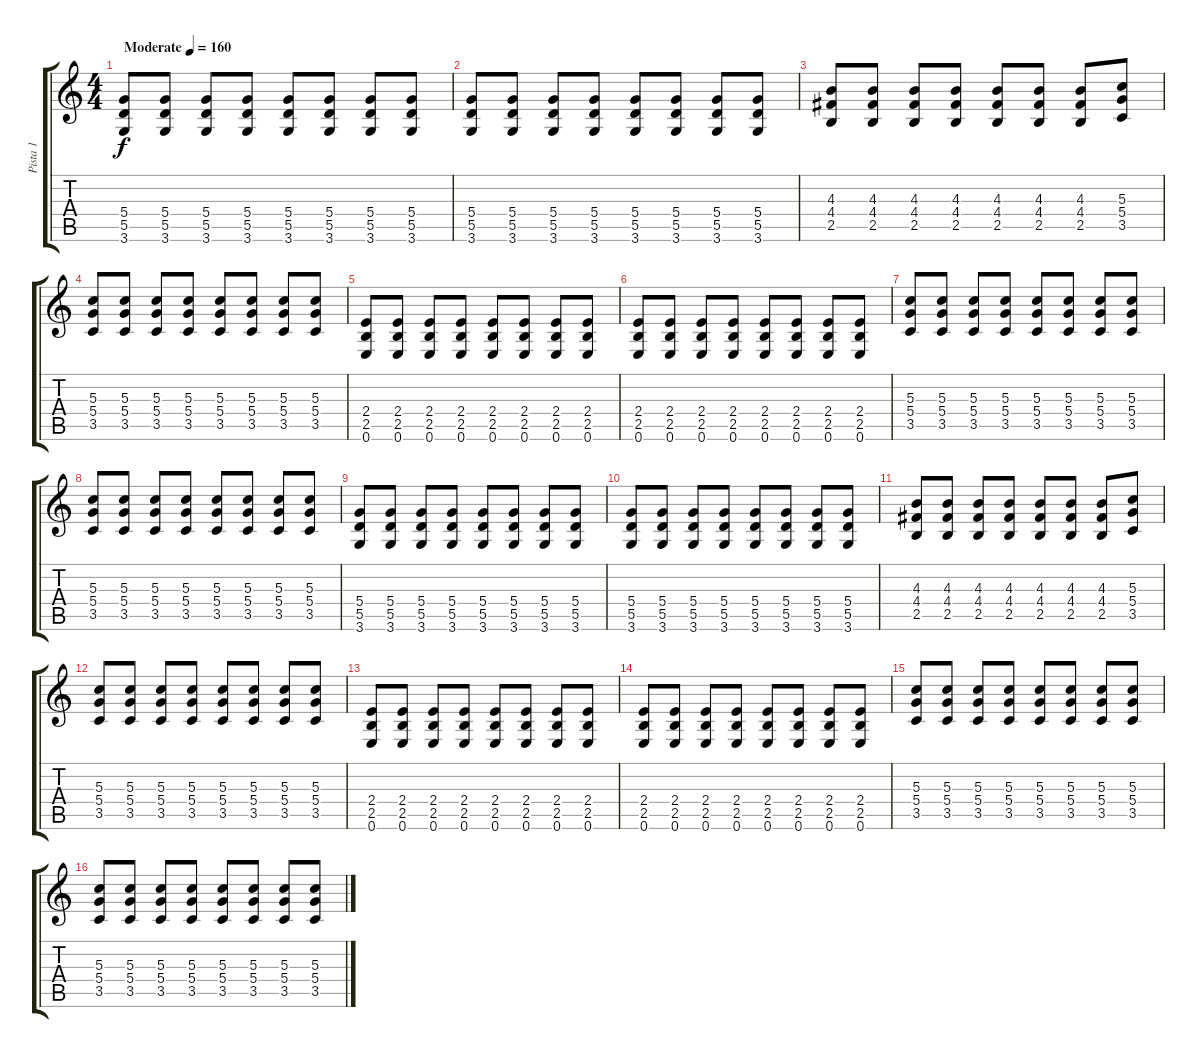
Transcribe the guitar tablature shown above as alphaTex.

\track ("Pista 1" "Pista 1") {instrument overdrivenguitar}
\staff {score tabs}
\tuning (E4 B3 G3 D3 A2 E2) {hide}
\ts (4 4)
\tempo (160 "Moderate")
\clef g2
\ks c
(5.4 5.5 3.6).8{dy f instrument overdrivenguitar} (5.4 5.5 3.6).8 (5.4 5.5 3.6).8 (5.4 5.5 3.6).8 (5.4 5.5 3.6).8 (5.4 5.5 3.6).8 (5.4 5.5 3.6).8 (5.4 5.5 3.6).8 |
(5.4 5.5 3.6).8 (5.4 5.5 3.6).8 (5.4 5.5 3.6).8 (5.4 5.5 3.6).8 (5.4 5.5 3.6).8 (5.4 5.5 3.6).8 (5.4 5.5 3.6).8 (5.4 5.5 3.6).8 |
(4.3 4.4 2.5).8 (4.3 4.4 2.5).8 (4.3 4.4 2.5).8 (4.3 4.4 2.5).8 (4.3 4.4 2.5).8 (4.3 4.4 2.5).8 (4.3 4.4 2.5).8 (5.3 5.4 3.5).8 |
(5.3 5.4 3.5).8 (5.3 5.4 3.5).8 (5.3 5.4 3.5).8 (5.3 5.4 3.5).8 (5.3 5.4 3.5).8 (5.3 5.4 3.5).8 (5.3 5.4 3.5).8 (5.3 5.4 3.5).8 |
(2.4 2.5 0.6).8 (2.4 2.5 0.6).8 (2.4 2.5 0.6).8 (2.4 2.5 0.6).8 (2.4 2.5 0.6).8 (2.4 2.5 0.6).8 (2.4 2.5 0.6).8 (2.4 2.5 0.6).8 |
(2.4 2.5 0.6).8 (2.4 2.5 0.6).8 (2.4 2.5 0.6).8 (2.4 2.5 0.6).8 (2.4 2.5 0.6).8 (2.4 2.5 0.6).8 (2.4 2.5 0.6).8 (2.4 2.5 0.6).8 |
(5.3 5.4 3.5).8 (5.3 5.4 3.5).8 (5.3 5.4 3.5).8 (5.3 5.4 3.5).8 (5.3 5.4 3.5).8 (5.3 5.4 3.5).8 (5.3 5.4 3.5).8 (5.3 5.4 3.5).8 |
(5.3 5.4 3.5).8 (5.3 5.4 3.5).8 (5.3 5.4 3.5).8 (5.3 5.4 3.5).8 (5.3 5.4 3.5).8 (5.3 5.4 3.5).8 (5.3 5.4 3.5).8 (5.3 5.4 3.5).8 |
(5.4 5.5 3.6).8 (5.4 5.5 3.6).8 (5.4 5.5 3.6).8 (5.4 5.5 3.6).8 (5.4 5.5 3.6).8 (5.4 5.5 3.6).8 (5.4 5.5 3.6).8 (5.4 5.5 3.6).8 |
(5.4 5.5 3.6).8 (5.4 5.5 3.6).8 (5.4 5.5 3.6).8 (5.4 5.5 3.6).8 (5.4 5.5 3.6).8 (5.4 5.5 3.6).8 (5.4 5.5 3.6).8 (5.4 5.5 3.6).8 |
(4.3 4.4 2.5).8 (4.3 4.4 2.5).8 (4.3 4.4 2.5).8 (4.3 4.4 2.5).8 (4.3 4.4 2.5).8 (4.3 4.4 2.5).8 (4.3 4.4 2.5).8 (5.3 5.4 3.5).8 |
(5.3 5.4 3.5).8 (5.3 5.4 3.5).8 (5.3 5.4 3.5).8 (5.3 5.4 3.5).8 (5.3 5.4 3.5).8 (5.3 5.4 3.5).8 (5.3 5.4 3.5).8 (5.3 5.4 3.5).8 |
(2.4 2.5 0.6).8 (2.4 2.5 0.6).8 (2.4 2.5 0.6).8 (2.4 2.5 0.6).8 (2.4 2.5 0.6).8 (2.4 2.5 0.6).8 (2.4 2.5 0.6).8 (2.4 2.5 0.6).8 |
(2.4 2.5 0.6).8 (2.4 2.5 0.6).8 (2.4 2.5 0.6).8 (2.4 2.5 0.6).8 (2.4 2.5 0.6).8 (2.4 2.5 0.6).8 (2.4 2.5 0.6).8 (2.4 2.5 0.6).8 |
(5.3 5.4 3.5).8 (5.3 5.4 3.5).8 (5.3 5.4 3.5).8 (5.3 5.4 3.5).8 (5.3 5.4 3.5).8 (5.3 5.4 3.5).8 (5.3 5.4 3.5).8 (5.3 5.4 3.5).8 |
(5.3 5.4 3.5).8 (5.3 5.4 3.5).8 (5.3 5.4 3.5).8 (5.3 5.4 3.5).8 (5.3 5.4 3.5).8 (5.3 5.4 3.5).8 (5.3 5.4 3.5).8 (5.3 5.4 3.5).8
